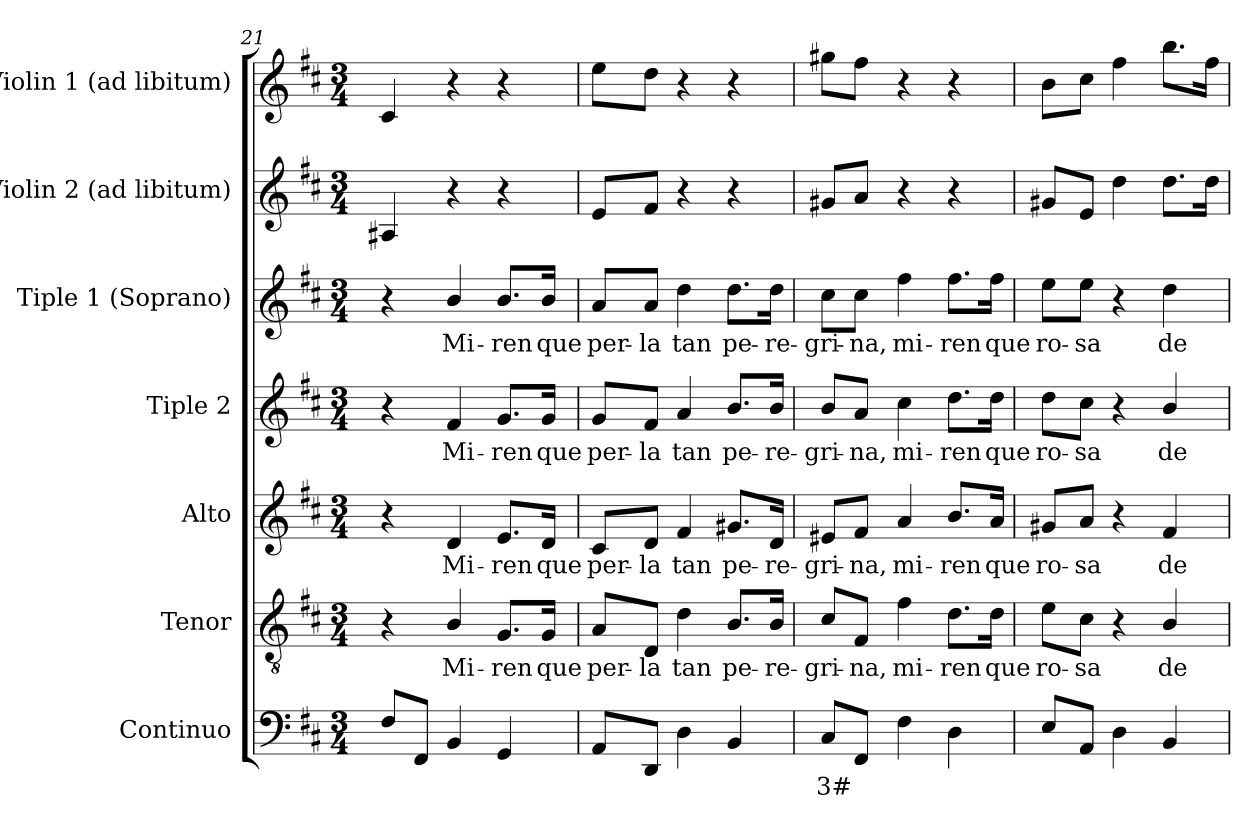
**kern	**text	**kern	**text	**kern	**text	**kern	**text	**kern	**text	**kern	**kern
*part7	*part7	*part6	*part6	*part5	*part5	*part4	*part4	*part3	*part3	*part2	*part1
*staff7	*staff7	*staff6	*staff6	*staff5	*staff5	*staff4	*staff4	*staff3	*staff3	*staff2	*staff1
*I"Continuo	*	*I"Tenor	*	*I"Alto	*	*I"Tiple 2	*	*I"Tiple 1 (Soprano)	*	*I"Violin 2 (ad libitum)	*I"Violin 1 (ad libitum)
*I'Cont.	*	*I'T.	*	*I'A.	*	*	*	*I'S.	*	*I'Vln. 2	*I'Vln. 1
!!LO:PB:g=z
*clefF4	*	*clefGv2	*	*clefG2	*	*clefG2	*	*clefG2	*	*clefG2	*clefG2
*	*	*ITrd7c12	*	*	*	*	*	*	*	*	*
*k[f#c#]	*	*k[f#c#]	*	*k[f#c#]	*	*k[f#c#]	*	*k[f#c#]	*	*k[f#c#]	*k[f#c#]
*D:	*	*D:	*	*D:	*	*D:	*	*D:	*	*D:	*D:
*M3/4	*	*M3/4	*	*M3/4	*	*M3/4	*	*M3/4	*	*M3/4	*M3/4
=21	=21	=21	=21	=21	=21	=21	=21	=21	=21	=21	=21
8F#i/L	.	4r	.	4r	.	4r	.	4r	.	4A#Xi/	4c#i/
8FF#i/J	.	.	.	.	.	.	.	.	.	.	.
!	!	!	!LO:LY:b:color=#000000	!	!	!	!	!	!	!	!
!	!	!	!	!	!LO:LY:b:color=#000000	!	!	!	!	!	!
!	!	!	!	!	!	!	!LO:LY:b:color=#000000	!	!	!	!
!	!	!	!	!	!	!	!	!	!LO:LY:b:color=#000000	!	!
4BBi/	.	4BBi/	Mi-	4di/	Mi-	4f#i/	Mi-	4bi/	Mi-	4r	4r
!	!	!	!LO:LY:b:color=#000000	!	!	!	!	!	!	!	!
!	!	!	!	!	!LO:LY:b:color=#000000	!	!	!	!	!	!
!	!	!	!	!	!	!	!LO:LY:b:color=#000000	!	!	!	!
!	!	!	!	!	!	!	!	!	!LO:LY:b:color=#000000	!	!
4GGi/	.	8.GGi/L	-ren	8.ei/L	-ren	8.gi/L	-ren	8.bi/L	-ren	4r	4r
!	!	!	!LO:LY:b:color=#000000	!	!	!	!	!	!	!	!
!	!	!	!	!	!LO:LY:b:color=#000000	!	!	!	!	!	!
!	!	!	!	!	!	!	!LO:LY:b:color=#000000	!	!	!	!
!	!	!	!	!	!	!	!	!	!LO:LY:b:color=#000000	!	!
.	.	16GGi/Jk	que	16di/Jk	que	16gi/Jk	que	16bi/Jk	que	.	.
=22	=22	=22	=22	=22	=22	=22	=22	=22	=22	=22	=22
!	!	!	!LO:LY:b:color=#000000	!	!	!	!	!	!	!	!
!	!	!	!	!	!LO:LY:b:color=#000000	!	!	!	!	!	!
!	!	!	!	!	!	!	!LO:LY:b:color=#000000	!	!	!	!
!	!	!	!	!	!	!	!	!	!LO:LY:b:color=#000000	!	!
8AAi/L	.	8AAi/L	per-	8c#i/L	per-	8gi/L	per-	8ai/L	per-	8ei/L	8eei\L
!	!	!	!LO:LY:b:color=#000000	!	!	!	!	!	!	!	!
!	!	!	!	!	!LO:LY:b:color=#000000	!	!	!	!	!	!
!	!	!	!	!	!	!	!LO:LY:b:color=#000000	!	!	!	!
!	!	!	!	!	!	!	!	!	!LO:LY:b:color=#000000	!	!
8DDi/J	.	8DDi/J	-la	8di/J	-la	8f#i/J	-la	8ai/J	-la	8f#i/J	8ddi\J
!	!	!	!LO:LY:b:color=#000000	!	!	!	!	!	!	!	!
!	!	!	!	!	!LO:LY:b:color=#000000	!	!	!	!	!	!
!	!	!	!	!	!	!	!LO:LY:b:color=#000000	!	!	!	!
!	!	!	!	!	!	!	!	!	!LO:LY:b:color=#000000	!	!
4Di\	.	4Di\	tan	4f#i/	tan	4ai/	tan	4ddi\	tan	4r	4r
!	!	!	!LO:LY:b:color=#000000	!	!	!	!	!	!	!	!
!	!	!	!	!	!LO:LY:b:color=#000000	!	!	!	!	!	!
!	!	!	!	!	!	!	!LO:LY:b:color=#000000	!	!	!	!
!	!	!	!	!	!	!	!	!	!LO:LY:b:color=#000000	!	!
4BBi/	.	8.BBi/L	pe-	8.g#Xi/L	pe-	8.bi/L	pe-	8.ddi\L	pe-	4r	4r
!	!	!	!LO:LY:b:color=#000000	!	!	!	!	!	!	!	!
!	!	!	!	!	!LO:LY:b:color=#000000	!	!	!	!	!	!
!	!	!	!	!	!	!	!LO:LY:b:color=#000000	!	!	!	!
!	!	!	!	!	!	!	!	!	!LO:LY:b:color=#000000	!	!
.	.	16BBi/Jk	-re-	16di/Jk	-re-	16bi/Jk	-re-	16ddi\Jk	-re-	.	.
=23	=23	=23	=23	=23	=23	=23	=23	=23	=23	=23	=23
!	!LO:LY:b:color=#000000	!	!	!	!	!	!	!	!	!	!
!	!	!	!LO:LY:b:color=#000000	!	!	!	!	!	!	!	!
!	!	!	!	!	!LO:LY:b:color=#000000	!	!	!	!	!	!
!	!	!	!	!	!	!	!LO:LY:b:color=#000000	!	!	!	!
!	!	!	!	!	!	!	!	!	!LO:LY:b:color=#000000	!	!
8C#i/L	3#	8C#i/L	-gri-	8e#Xi/L	-gri-	8bi/L	-gri-	8cc#i\L	-gri-	8g#Xi/L	8gg#Xi\L
!	!	!	!LO:LY:b:color=#000000	!	!	!	!	!	!	!	!
!	!	!	!	!	!LO:LY:b:color=#000000	!	!	!	!	!	!
!	!	!	!	!	!	!	!LO:LY:b:color=#000000	!	!	!	!
!	!	!	!	!	!	!	!	!	!LO:LY:b:color=#000000	!	!
8FF#i/J	.	8FF#i/J	-na,	8f#i/J	-na,	8ai/J	-na,	8cc#i\J	-na,	8ai/J	8ff#i\J
!	!	!	!LO:LY:b:color=#000000	!	!	!	!	!	!	!	!
!	!	!	!	!	!LO:LY:b:color=#000000	!	!	!	!	!	!
!	!	!	!	!	!	!	!LO:LY:b:color=#000000	!	!	!	!
!	!	!	!	!	!	!	!	!	!LO:LY:b:color=#000000	!	!
4F#i\	.	4F#i\	mi-	4ai/	mi-	4cc#i\	mi-	4ff#i\	mi-	4r	4r
!	!	!	!LO:LY:b:color=#000000	!	!	!	!	!	!	!	!
!	!	!	!	!	!LO:LY:b:color=#000000	!	!	!	!	!	!
!	!	!	!	!	!	!	!LO:LY:b:color=#000000	!	!	!	!
!	!	!	!	!	!	!	!	!	!LO:LY:b:color=#000000	!	!
4Di\	.	8.Di\L	-ren	8.bi/L	-ren	8.ddi\L	-ren	8.ff#i\L	-ren	4r	4r
!	!	!	!LO:LY:b:color=#000000	!	!	!	!	!	!	!	!
!	!	!	!	!	!LO:LY:b:color=#000000	!	!	!	!	!	!
!	!	!	!	!	!	!	!LO:LY:b:color=#000000	!	!	!	!
!	!	!	!	!	!	!	!	!	!LO:LY:b:color=#000000	!	!
.	.	16Di\Jk	que	16ai/Jk	que	16ddi\Jk	que	16ff#i\Jk	que	.	.
=24	=24	=24	=24	=24	=24	=24	=24	=24	=24	=24	=24
!	!	!	!LO:LY:b:color=#000000	!	!	!	!	!	!	!	!
!	!	!	!	!	!LO:LY:b:color=#000000	!	!	!	!	!	!
!	!	!	!	!	!	!	!LO:LY:b:color=#000000	!	!	!	!
!	!	!	!	!	!	!	!	!	!LO:LY:b:color=#000000	!	!
8Ei/L	.	8Ei\L	ro-	8g#Xi/L	ro-	8ddi\L	ro-	8eei\L	ro-	8g#Xi/L	8bi\L
!	!	!	!LO:LY:b:color=#000000	!	!	!	!	!	!	!	!
!	!	!	!	!	!LO:LY:b:color=#000000	!	!	!	!	!	!
!	!	!	!	!	!	!	!LO:LY:b:color=#000000	!	!	!	!
!	!	!	!	!	!	!	!	!	!LO:LY:b:color=#000000	!	!
8AAi/J	.	8C#i\J	-sa	8ai/J	-sa	8cc#i\J	-sa	8eei\J	-sa	8ei/J	8cc#i\J
4Di\	.	4r	.	4r	.	4r	.	4r	.	4ddi\	4ff#i\
!	!	!	!LO:LY:b:color=#000000	!	!	!	!	!	!	!	!
!	!	!	!	!	!LO:LY:b:color=#000000	!	!	!	!	!	!
!	!	!	!	!	!	!	!LO:LY:b:color=#000000	!	!	!	!
!	!	!	!	!	!	!	!	!	!LO:LY:b:color=#000000	!	!
4BBi/	.	4BBi/	de	4f#i/	de	4bi/	de	4ddi\	de	8.ddi\L	8.bbi\L
.	.	.	.	.	.	.	.	.	.	16ddi\Jk	16ff#i\Jk
=	=	=	=	=	=	=	=	=	=	=	=
*-	*-	*-	*-	*-	*-	*-	*-	*-	*-	*-	*-
